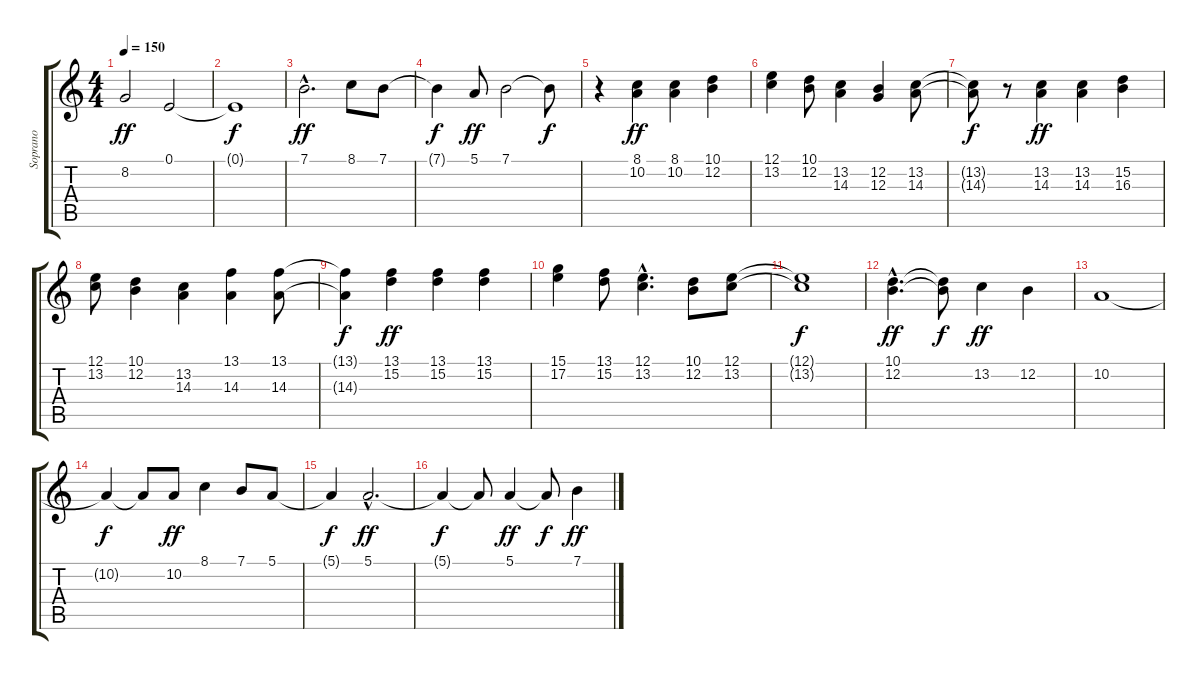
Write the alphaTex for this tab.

\track ("Soprano" "Soprano") {instrument choiraahs}
\staff {score tabs}
\tuning (E4 B3 G3 D3 A2 E2) {hide}
\ts (4 4)
\tempo 150
\clef g2
\ks c
8.2.2{dy ff} 0.1.2 |
0.1{t}.1{dy f} |
7.1{hac}.2{d dy ff} 8.1.8 7.1.8 |
7.1{t}.4{dy f} 5.1.8{dy ff} 7.1.2 7.1{t}.8{dy f} |
r.4 (8.1 10.2).4{dy ff} (8.1 10.2).4 (10.1 12.2).4 |
(12.1 13.2).4 (10.1 12.2).8 (13.2 14.3).4 (12.2 12.3).4 (13.2 14.3).8 |
(13.2{t} 14.3{t}).8{dy f} r.8 (13.2 14.3).4{dy ff} (13.2 14.3).4 (15.2 16.3).4 |
(12.1 13.2).8 (10.1 12.2).4 (13.2 14.3).4 (13.1 14.3).4 (13.1 14.3).8 |
(13.1{t} 14.3{t}).4{dy f} (13.1 15.2).4{dy ff} (13.1 15.2).4 (13.1 15.2).4 |
(15.1 17.2).4 (13.1 15.2).8 (12.1{hac} 13.2{hac}).4{d} (10.1 12.2).8 (12.1 13.2).8 |
(12.1{t} 13.2{t}).1{dy f} |
(10.1{hac} 12.2{hac}).4{d dy ff} (10.1{t} 12.2{t}).8{dy f} 13.2.4{dy ff} 12.2.4 |
10.2.1 |
10.2{t}.4{dy f} 10.2{t}.8 10.2.8{dy ff} 8.1.4 7.1.8 5.1.8 |
5.1{t}.4{dy f} 5.1{hac}.2{d dy ff} |
5.1{t}.4{dy f} 5.1{t}.8 5.1.4{dy ff} 5.1{t}.8{dy f} 7.1.4{dy ff}
